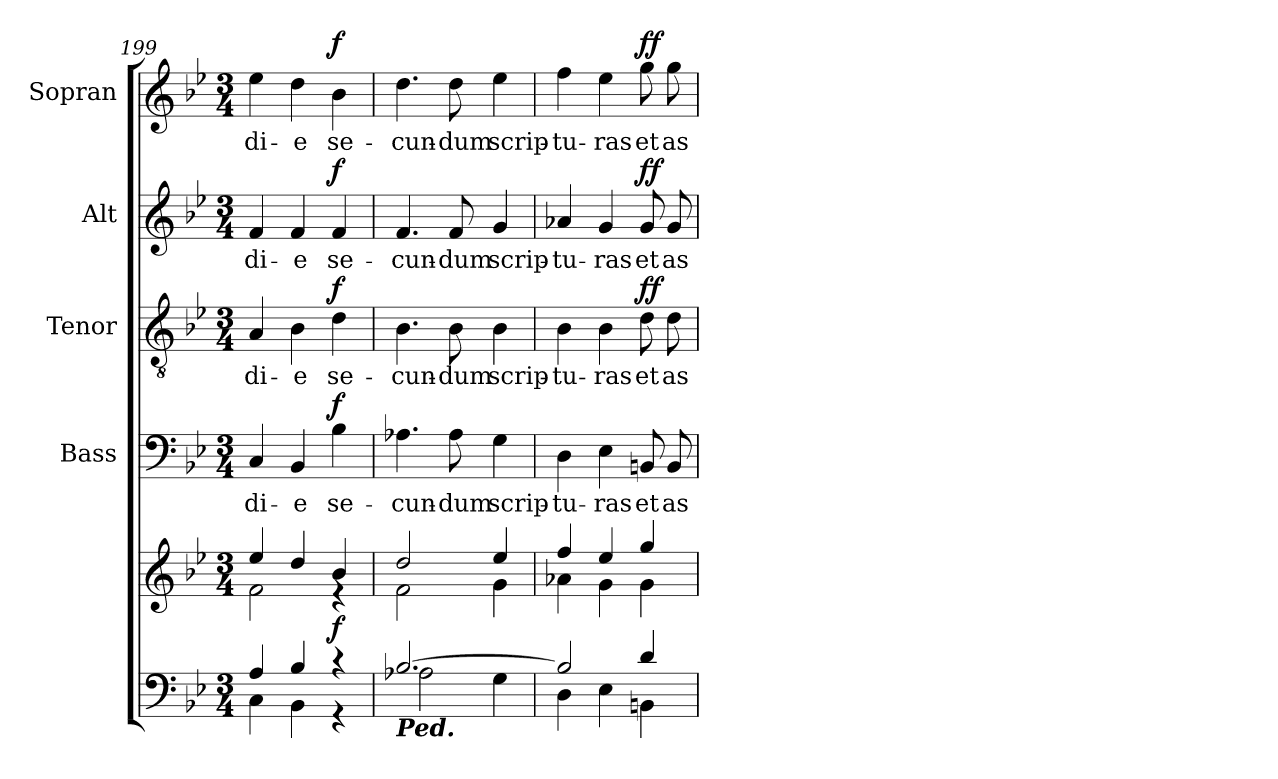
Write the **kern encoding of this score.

**kern	**kern	**dynam	**kern	**text	**dynam	**kern	**text	**dynam	**kern	**text	**dynam	**kern	**text	**dynam
*part5	*part5	*part5	*part4	*part4	*part4	*part3	*part3	*part3	*part2	*part2	*part2	*part1	*part1	*part1
*staff6	*staff5	*staff5/6	*staff4	*staff4	*staff4	*staff3	*staff3	*staff3	*staff2	*staff2	*staff2	*staff1	*staff1	*staff1
*	*	*	*I"Bass	*	*	*I"Tenor	*	*	*I"Alt	*	*	*I"Sopran	*	*
*	*	*	*I'B.	*	*	*I'T.	*	*	*I'A.	*	*	*I'S.	*	*
*clefF4	*clefG2	*	*clefF4	*	*	*clefGv2	*	*	*clefG2	*	*	*clefG2	*	*
*k[b-e-]	*k[b-e-]	*	*k[b-e-]	*	*	*k[b-e-]	*	*	*k[b-e-]	*	*	*k[b-e-]	*	*
*B-:	*B-:	*	*B-:	*	*	*B-:	*	*	*B-:	*	*	*B-:	*	*
*M3/4	*M3/4	*	*M3/4	*	*	*M3/4	*	*	*M3/4	*	*	*M3/4	*	*
=199	=199	=199	=199	=199	=199	=199	=199	=199	=199	=199	=199	=199	=199	=199
*^	*^	*	*	*	*	*	*	*	*	*	*	*	*	*
!	!	!	!	!	!	!LO:LY:b	!	!	!LO:LY:b	!	!	!LO:LY:b	!	!	!LO:LY:b	!
4A/	4C\	4ee-/	2f\	.	4C/	di-	.	4A/	di-	.	4f/	di-	.	4ee-\	di-	.
!	!	!	!	!	!	!LO:LY:b	!	!	!LO:LY:b	!	!	!LO:LY:b	!	!	!LO:LY:b	!
4B-/	4BB-\	4dd/	.	.	4BB-/	-e	.	4B-\	-e	.	4f/	-e	.	4dd\	-e	.
!	!	!	!	!LO:DY:b	!	!LO:LY:b	!LO:DY:a	!	!LO:LY:b	!LO:DY:a	!	!LO:LY:b	!LO:DY:a	!	!LO:LY:b	!LO:DY:a
4r	4r	4b-/	4rd	f	4B-\	se-	f	4d\	se-	f	4f/	se-	f	4b-\	se-	f
=200	=200	=200	=200	=200	=200	=200	=200	=200	=200	=200	=200	=200	=200	=200	=200	=200
!LO:TX:b:Bi:t=Ped.	!	!	!	!	!	!	!	!	!	!	!	!	!	!	!	!
!	!	!	!	!	!	!LO:LY:b	!	!	!LO:LY:b	!	!	!LO:LY:b	!	!	!LO:LY:b	!
[>2.B-/	2A-X\	2dd/	2f\	.	4.A-X\	-cun-	.	4.B-\	-cun-	.	4.f/	-cun-	.	4.dd\	-cun-	.
!	!	!	!	!	!	!LO:LY:b	!	!	!LO:LY:b	!	!	!LO:LY:b	!	!	!LO:LY:b	!
.	.	.	.	.	8A-\	-dum	.	8B-\	-dum	.	8f/	-dum	.	8dd\	-dum	.
!	!	!	!	!	!	!LO:LY:b	!	!	!LO:LY:b	!	!	!LO:LY:b	!	!	!LO:LY:b	!
.	4G\	4ee-/	4g\	.	4G\	scrip-	.	4B-\	scrip-	.	4g/	scrip-	.	4ee-\	scrip-	.
=201	=201	=201	=201	=201	=201	=201	=201	=201	=201	=201	=201	=201	=201	=201	=201	=201
!	!	!	!	!	!	!LO:LY:b	!	!	!LO:LY:b	!	!	!LO:LY:b	!	!	!LO:LY:b	!
2B-/]	4D\	4ff/	4a-X\	.	4D\	-tu-	.	4B-\	-tu-	.	4a-X/	-tu-	.	4ff\	-tu-	.
!	!	!	!	!	!	!LO:LY:b	!	!	!LO:LY:b	!	!	!LO:LY:b	!	!	!LO:LY:b	!
.	4E-\	4ee-/	4g\	.	4E-\	-ras	.	4B-\	-ras	.	4g/	-ras	.	4ee-\	-ras	.
!	!	!	!	!	!	!LO:LY:b	!	!	!LO:LY:b	!LO:DY:a	!	!LO:LY:b	!LO:DY:a	!	!LO:LY:b	!LO:DY:a
4d/	4BBn\	4gg/	4g\	.	8BBn/	et	.	8d\	et	ff	8g/	et	ff	8gg\	et	ff
!	!	!	!	!	!	!LO:LY:b	!	!	!LO:LY:b	!	!	!LO:LY:b	!	!	!LO:LY:b	!
.	.	.	.	.	8BB/	as-	.	8d\	as-	.	8g/	as-	.	8gg\	as-	.
*v	*v	*	*	*	*	*	*	*	*	*	*	*	*	*	*	*
*	*v	*v	*	*	*	*	*	*	*	*	*	*	*	*	*
=	=	=	=	=	=	=	=	=	=	=	=	=	=	=
*-	*-	*-	*-	*-	*-	*-	*-	*-	*-	*-	*-	*-	*-	*-
